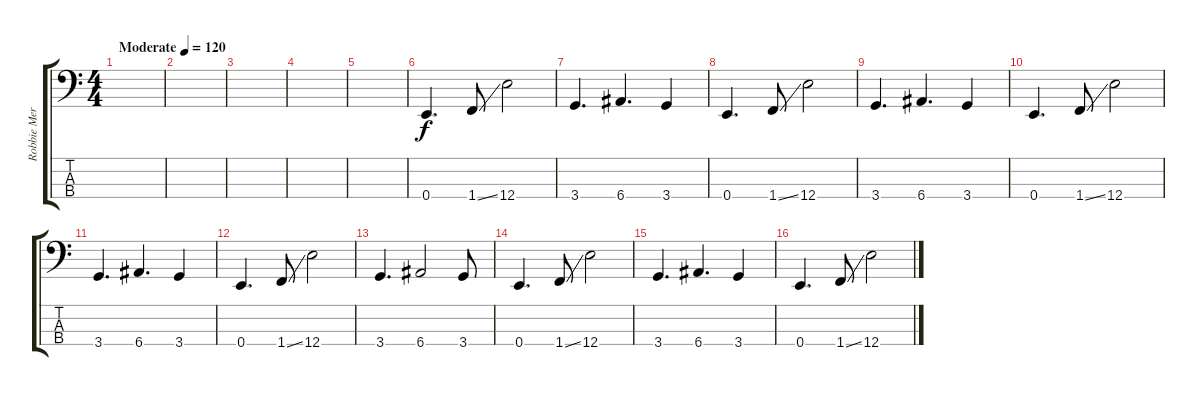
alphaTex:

\track ("Robbie Merrill" "Robbie Mer") {instrument electricbassfinger}
\staff {score tabs}
\tuning (G2 D2 A1 E1) {hide}
\ts (4 4)
\tempo (120 "Moderate")
\clef f4
\ks c
|
|
|
|
|
0.4.4{d} 1.4{ss}.8 12.4.2 |
3.4.4{d} 6.4.4{d} 3.4.4 |
0.4.4{d} 1.4{ss}.8 12.4.2 |
3.4.4{d} 6.4.4{d} 3.4.4 |
0.4.4{d} 1.4{ss}.8 12.4.2 |
3.4.4{d} 6.4.4{d} 3.4.4 |
0.4.4{d} 1.4{ss}.8 12.4.2 |
3.4.4{d} 6.4.2 3.4.8 |
0.4.4{d} 1.4{ss}.8 12.4.2 |
3.4.4{d} 6.4.4{d} 3.4.4 |
0.4.4{d} 1.4{ss}.8 12.4.2
